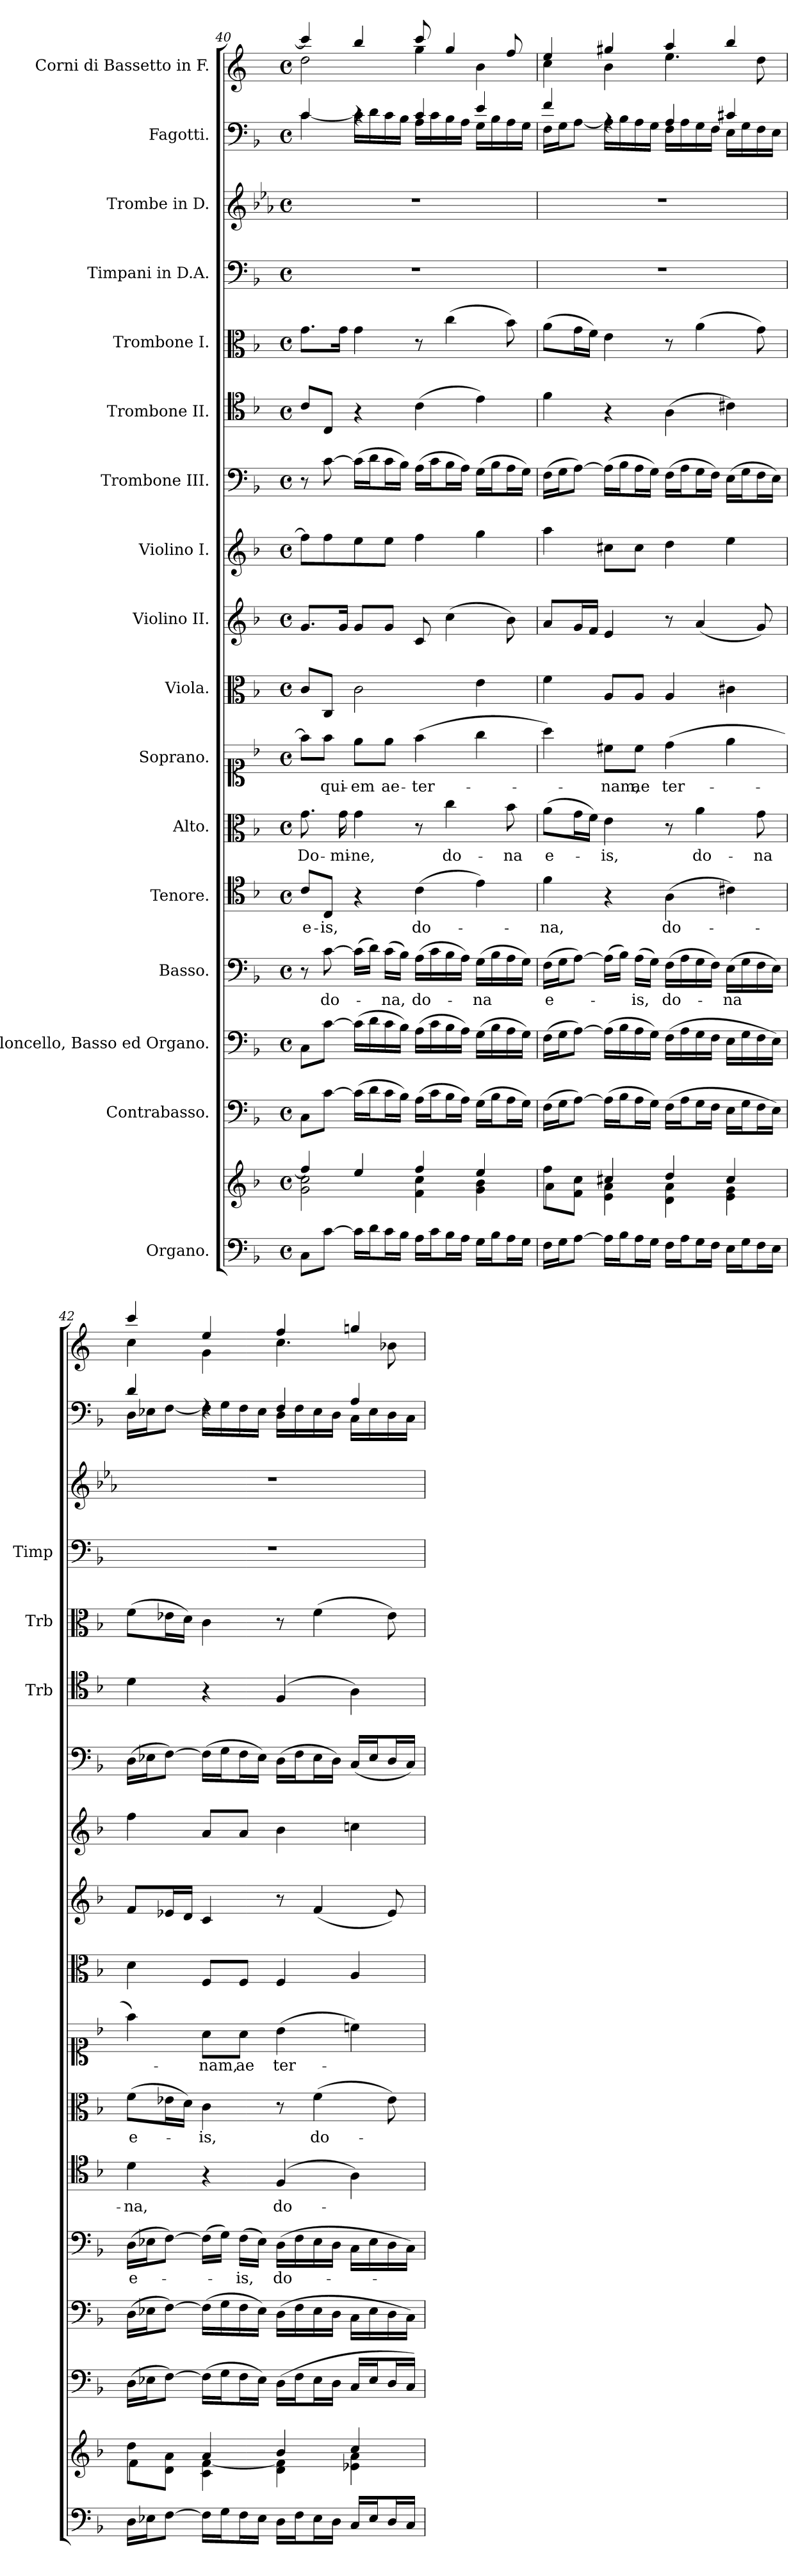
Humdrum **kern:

**kern	**kern	**kern	**kern	**kern	**text	**kern	**text	**kern	**text	**kern	**text	**kern	**kern	**kern	**kern	**kern	**kern	**kern	**kern	**kern	**kern
*part17	*part17	*part16	*part15	*part14	*part14	*part13	*part13	*part12	*part12	*part11	*part11	*part10	*part9	*part8	*part7	*part6	*part5	*part4	*part3	*part2	*part1
*staff18	*staff17	*staff16	*staff15	*staff14	*staff14	*staff13	*staff13	*staff12	*staff12	*staff11	*staff11	*staff10	*staff9	*staff8	*staff7	*staff6	*staff5	*staff4	*staff3	*staff2	*staff1
*I"Organo.	*	*I"Contrabasso.	*I"Violoncello, Basso ed Organo.	*I"Basso.	*	*I"Tenore.	*	*I"Alto.	*	*I"Soprano.	*	*I"Viola.	*I"Violino II.	*I"Violino I.	*I"Trombone III.	*I"Trombone II.	*I"Trombone I.	*I"Timpani in D.A.	*I"Trombe in D.	*I"Fagotti.	*I"Corni di Bassetto in F.
*	*	*	*	*	*	*	*	*	*	*	*	*	*	*	*	*I'Trb	*I'Trb	*I'Timp	*	*	*
*clefF4	*clefG2	*clefF4	*clefF4	*clefF4	*	*clefC4	*	*clefC3	*	*clefC1	*	*clefC3	*clefG2	*clefG2	*clefF4	*clefC4	*clefC3	*clefF4	*clefG2	*clefF4	*clefG2
*	*	*ITrd7c12	*	*	*	*	*	*	*	*	*	*	*	*	*	*	*	*	*ITrd-1c-2	*	*ITrd4c7
*k[b-]	*k[b-]	*k[b-]	*k[b-]	*k[b-]	*	*k[b-]	*	*k[b-]	*	*k[b-]	*	*k[b-]	*k[b-]	*k[b-]	*k[b-]	*k[b-]	*k[b-]	*k[b-]	*k[b-]	*k[b-]	*k[b-]
*M4/4	*M4/4	*M4/4	*M4/4	*M4/4	*	*M4/4	*	*M4/4	*	*M4/4	*	*M4/4	*M4/4	*M4/4	*M4/4	*M4/4	*M4/4	*M4/4	*M4/4	*M4/4	*M4/4
*met(c)	*met(c)	*met(c)	*met(c)	*met(c)	*	*met(c)	*	*met(c)	*	*met(c)	*	*met(c)	*met(c)	*met(c)	*met(c)	*met(c)	*met(c)	*met(c)	*met(c)	*met(c)	*met(c)
=40	=40	=40	=40	=40	=40	=40	=40	=40	=40	=40	=40	=40	=40	=40	=40	=40	=40	=40	=40	=40	=40
*	*^	*	*	*	*	*	*	*	*	*	*	*	*	*	*	*	*	*	*	*	*
!	!	!	!	!	!	!	!	!LO:LY:b	!	!LO:LY:b	!	!	!	!	!	!	!	!	!	!	!	!
*	*	*	*	*	*	*	*	*	*	*	*	*	*	*	*	*	*	*	*	*	*^	*^
8C\L	4ff/]	2g\ 2cc\	8CC\L	8C\L	8r	.	8c/L	e-	8.g\	Do-	8ff\L]	.	8c/L	8.g/L	8ff\L]	8r	8c/L	8.g\L	1r	1r	4c/	[4c\	4ff/]	2g\
!	!	!	!	!	!	!LO:LY:b	!	!LO:LY:b	!	!	!	!LO:LY:b	!	!	!	!	!	!	!	!	!	!	!	!
[8c\J	.	.	[8C\J	[8c\J	[8c\	do-	8C/J	-is,	.	.	8ff\J	-qui-	8C/J	.	8ff\	[8c\	8C/J	.	.	.	.	.	.	.
!	!	!	!	!	!	!	!	!	!	!LO:LY:b	!	!	!	!	!	!	!	!	!	!	!	!	!	!
.	.	.	.	.	.	.	.	.	16g\	-mi-	.	.	.	16g/Jk	.	.	.	16g\Jk	.	.	.	.	.	.
!	!	!	!	!	!	!	!	!	!	!LO:LY:b	!	!LO:LY:b	!	!	!	!	!	!	!	!	!	!	!	!
16c\LL]	4ee/	.	(>16C\LL]	(>16c\LL]	(>16c\LL]	.	4r	.	4g\	-ne,	8ee\L	-em	2c\	8g/L	8ee\	(>16c\LL]	4r	4g\	.	.	4rc	16c\LL]	4ee/	.
16d\J	.	.	16D\J	16d\	16d\JJ)	.	.	.	.	.	.	.	.	.	.	16d\J	.	.	.	.	.	16d\	.	.
!	!	!	!	!	!	!LO:LY:b	!	!	!	!	!	!LO:LY:b	!	!	!	!	!	!	!	!	!	!	!	!
16c\L	.	.	16C\L	16c\	(>16c\LL	-na,	.	.	.	.	8ee\J	ae-	.	8g/J	8ee\J	16c\L	.	.	.	.	.	16c\	.	.
16B-\JJ	.	.	16BB-\JJ)	16B-\JJ)	16B-\JJ)	.	.	.	.	.	.	.	.	.	.	16B-\JJ)	.	.	.	.	.	16B-\JJ	.	.
!	!	!	!	!	!	!LO:LY:b	!	!LO:LY:b	!	!	!	!LO:LY:b	!	!	!	!	!	!	!	!	!	!	!	!
16A\LL	4ff/	4f\ 4cc\	(>16AA\LL	(>16A\LL	(>16A\LL	do-	(>4c\	do-	8r	.	(>4ff\	-ter-	.	8c/	4ff\	(>16A\LL	(>4c\	8r	.	.	4c/	16A\LL	8ff/	4cc\
16c\J	.	.	16C\J	16c\	16c\	.	.	.	.	.	.	.	.	.	.	16c\J	.	.	.	.	.	16c\	.	.
!	!	!	!	!	!	!	!	!	!	!LO:LY:b	!	!	!	!	!	!	!	!	!	!	!	!	!	!
16B-\L	.	.	16BB-\L	16B-\	16B-\	.	.	.	4cc\	do-	.	.	.	(>4cc\	.	16B-\L	.	(>4cc\	.	.	.	16B-\	4cc/	.
16A\JJ	.	.	16AA\JJ)	16A\JJ)	16A\JJ)	.	.	.	.	.	.	.	.	.	.	16A\JJ)	.	.	.	.	.	16A\JJ	.	.
!	!	!	!	!	!	!LO:LY:b	!	!	!	!	!	!	!	!	!	!	!	!	!	!	!	!	!	!
16G\LL	4ee/	4g\ 4b-\	(>16GG\LL	(>16G\LL	(>16G\LL	-na	4e\)	.	.	.	4gg\	.	4e\	.	4gg\	(>16G\LL	4e\)	.	.	.	4e/	16G\LL	.	4e\
16B-\J	.	.	16BB-\J	16B-\	16B-\	.	.	.	.	.	.	.	.	.	.	16B-\J	.	.	.	.	.	16B-\	.	.
!	!	!	!	!	!	!	!	!	!	!LO:LY:b	!	!	!	!	!	!	!	!	!	!	!	!	!	!
16A\L	.	.	16AA\L	16A\	16A\	.	.	.	8b-\	-na	.	.	.	8b-\)	.	16A\L	.	8b-\)	.	.	.	16A\	8b-/	.
16G\JJ	.	.	16GG\JJ)	16G\JJ)	16G\JJ)	.	.	.	.	.	.	.	.	.	.	16G\JJ)	.	.	.	.	.	16G\JJ	.	.
=41	=41	=41	=41	=41	=41	=41	=41	=41	=41	=41	=41	=41	=41	=41	=41	=41	=41	=41	=41	=41	=41	=41	=41	=41
!	!	!	!	!	!	!LO:LY:b	!	!LO:LY:b	!	!LO:LY:b	!	!	!	!	!	!	!	!	!	!	!	!	!	!
16F\LL	8ff\L	4a\	(>16FF\LL	(>16F\LL	(>16F\LL	e-	4f\	-na,	(>8a\L	e-	4aa\)	.	4f\	8a/L	4aa\	(>16F\LL	4f\	(>8a\L	1r	1r	4f/	16F\LL	4a/	4f\
16G\J	.	.	16GG\J	16G\J	16G\J	.	.	.	.	.	.	.	.	.	.	16G\J	.	.	.	.	.	16G\J	.	.
[8A\J	8f\ 8cc\J	.	[8AA\J)	[8A\J)	[8A\J)	.	.	.	16g\L	.	.	.	.	16g/L	.	[8A\J)	.	16g\L	.	.	.	[8A\J	.	.
.	.	.	.	.	.	.	.	.	16f\JJ)	.	.	.	.	16f/JJ	.	.	.	16f\JJ)	.	.	.	.	.	.
!	!	!	!	!	!	!	!	!	!	!LO:LY:b	!	!LO:LY:b	!	!	!	!	!	!	!	!	!	!	!	!
16A\LL]	4cc#X/	4e\ 4a\	(>16AA\LL]	(>16A\LL]	(>16A\LL]	.	4r	.	4e\	-is,	8cc#X\L	-nam,	8A/L	4e/	8cc#X\L	(>16A\LL]	4r	4e\	.	.	4rA	16A\LL]	4cc#X/	4e\
16B-\J	.	.	16BB-\J	16B-\	16B-\JJ)	.	.	.	.	.	.	.	.	.	.	16B-\J	.	.	.	.	.	16B-\	.	.
!	!	!	!	!	!	!LO:LY:b	!	!	!	!	!	!LO:LY:b	!	!	!	!	!	!	!	!	!	!	!	!
16A\L	.	.	16AA\L	16A\	(>16A\LL	-is,	.	.	.	.	8cc#\J	ae	8A/J	.	8cc#\J	16A\L	.	.	.	.	.	16A\	.	.
16G\JJ	.	.	16GG\JJ)	16G\JJ)	16G\JJ)	.	.	.	.	.	.	.	.	.	.	16G\JJ)	.	.	.	.	.	16G\JJ	.	.
!	!	!	!	!	!	!LO:LY:b	!	!LO:LY:b	!	!	!	!LO:LY:b	!	!	!	!	!	!	!	!	!	!	!	!
16F\LL	4dd/	4d\ 4a\	(>16FF\LL	(>16F\LL	(>16F\LL	do-	(>4A\	do-	8r	.	(>4dd\	-ter-	4A/	8r	4dd\	(>16F\LL	(>4A\	8r	.	.	4A/	16F\LL	4dd/	4.a\
16A\J	.	.	16AA\J	16A\	16A\	.	.	.	.	.	.	.	.	.	.	16A\J	.	.	.	.	.	16A\	.	.
!	!	!	!	!	!	!	!	!	!	!LO:LY:b	!	!	!	!	!	!	!	!	!	!	!	!	!	!
16G\L	.	.	16GG\L	16G\	16G\	.	.	.	4a\	do-	.	.	.	(<4a/	.	16G\L	.	(>4a\	.	.	.	16G\	.	.
16F\JJ	.	.	16FF\JJ	16F\JJ	16F\JJ)	.	.	.	.	.	.	.	.	.	.	16F\JJ)	.	.	.	.	.	16F\JJ	.	.
!	!	!	!	!	!	!LO:LY:b	!	!	!	!	!	!	!	!	!	!	!	!	!	!	!	!	!	!
16E\LL	4cc#/	4e\ 4g\	16EE\LL	16E\LL	(>16E\LL	-na	4c#X\)	.	.	.	4ee\	.	4c#X\	.	4ee\	(>16E\LL	4c#X\)	.	.	.	4c#X/	16E\LL	4ee/	.
16G\J	.	.	16GG\J	16G\	16G\	.	.	.	.	.	.	.	.	.	.	16G\J	.	.	.	.	.	16G\	.	.
!	!	!	!	!	!	!	!	!	!	!LO:LY:b	!	!	!	!	!	!	!	!	!	!	!	!	!	!
16F\L	.	.	16FF\L	16F\	16F\	.	.	.	8g\	-na	.	.	.	8g/)	.	16F\L	.	8g\)	.	.	.	16F\	.	8g\
16E\JJ	.	.	16EE\JJ)	16E\JJ)	16E\JJ)	.	.	.	.	.	.	.	.	.	.	16E\JJ)	.	.	.	.	.	16E\JJ	.	.
!!LO:PB:g=z	!!
=42	=42	=42	=42	=42	=42	=42	=42	=42	=42	=42	=42	=42	=42	=42	=42	=42	=42	=42	=42	=42	=42	=42	=42	=42
!	!	!	!	!	!	!LO:LY:b	!	!LO:LY:b	!	!LO:LY:b	!	!	!	!	!	!	!	!	!	!	!	!	!	!
16D\LL	8dd\L	4f\	(>16DD\LL	(>16D\LL	(>16D\LL	e-	4d\	-na,	(>8f\L	e-	4ff\)	.	4d\	8f/L	4ff\	(>16D\LL	4d\	(>8f\L	1r	1r	4d/	16D\LL	4ff/	4f\
16E-X\J	.	.	16EE-X\J	16E-X\J	16E-X\J	.	.	.	.	.	.	.	.	.	.	16E-X\J	.	.	.	.	.	16E-X\J	.	.
[8F\J	8d\ 8a\J	.	[8FF\J)	[8F\J)	[8F\J)	.	.	.	16e-X\L	.	.	.	.	16e-X/L	.	[8F\J)	.	16e-X\L	.	.	.	[8F\J	.	.
.	.	.	.	.	.	.	.	.	16d\JJ)	.	.	.	.	16d/JJ	.	.	.	16d\JJ)	.	.	.	.	.	.
!	!	!	!	!	!	!	!	!	!	!LO:LY:b	!	!LO:LY:b	!	!	!	!	!	!	!	!	!	!	!	!
16F\LL]	4a/	4c\ [4f\	(>16FF\LL]	(>16F\LL]	(>16F\LL]	.	4r	.	4c\	-is,	8a\L	-nam,	8F/L	4c/	8a/L	(>16F\LL]	4r	4c\	.	.	4rF	16F\LL]	4a/	4c\
16G\J	.	.	16GG\J	16G\	16G\JJ)	.	.	.	.	.	.	.	.	.	.	16G\J	.	.	.	.	.	16G\	.	.
!	!	!	!	!	!	!LO:LY:b	!	!	!	!	!	!LO:LY:b	!	!	!	!	!	!	!	!	!	!	!	!
16F\L	.	.	16FF\L	16F\	(>16F\LL	-is,	.	.	.	.	8a\J	ae	8F/J	.	8a/J	16F\L	.	.	.	.	.	16F\	.	.
16E-\JJ	.	.	16EE-\JJ)	16E-\JJ)	16E-\JJ)	.	.	.	.	.	.	.	.	.	.	16E-\JJ)	.	.	.	.	.	16E-\JJ	.	.
!	!	!	!	!	!	!LO:LY:b	!	!LO:LY:b	!	!	!	!LO:LY:b	!	!	!	!	!	!	!	!	!	!	!	!
16D\LL	4b-/	4d\ 4f\]	(>16DD\LL	(>16D\LL	(>16D\LL	do-	(>4F/	do-	8r	.	(>4b-\	-ter-	4F/	8r	4b-\	(>16D\LL	(>4F/	8r	.	.	4F/	16D\LL	4b-/	4.f\
16F\J	.	.	16FF\J	16F\	16F\	.	.	.	.	.	.	.	.	.	.	16F\J	.	.	.	.	.	16F\	.	.
!	!	!	!	!	!	!	!	!	!	!LO:LY:b	!	!	!	!	!	!	!	!	!	!	!	!	!	!
16E-\L	.	.	16EE-\L	16E-\	16E-\	.	.	.	(>4f\	do-	.	.	.	(<4f/	.	16E-\L	.	(>4f\	.	.	.	16E-\	.	.
16D\JJ	.	.	16DD\JJ	16D\JJ	16D\JJ	.	.	.	.	.	.	.	.	.	.	16D\JJ)	.	.	.	.	.	16D\JJ	.	.
16C/LL	4cc/	4e-X\ 4a\	16CC/LL	16C\LL	16C\LL	.	4A\)	.	.	.	4ccn\)	.	4A/	.	4ccn\	(>16C/LL	4A\)	.	.	.	4A/	16C\LL	4ccn/	.
16E-/J	.	.	16EE-/J	16E-\	16E-\	.	.	.	.	.	.	.	.	.	.	16E-/J	.	.	.	.	.	16E-\	.	.
16D/L	.	.	16DD/L	16D\	16D\	.	.	.	8e-\)	.	.	.	.	8e-/)	.	16D/L	.	8e-\)	.	.	.	16D\	.	8e-X\
16C/JJ	.	.	16CC/JJ)	16C\JJ)	16C\JJ)	.	.	.	.	.	.	.	.	.	.	16C/JJ)	.	.	.	.	.	16C\JJ	.	.
*	*	*	*	*	*	*	*	*	*	*	*	*	*	*	*	*	*	*	*	*	*v	*v	*	*
*	*v	*v	*	*	*	*	*	*	*	*	*	*	*	*	*	*	*	*	*	*	*	*v	*v
=	=	=	=	=	=	=	=	=	=	=	=	=	=	=	=	=	=	=	=	=	=
*-	*-	*-	*-	*-	*-	*-	*-	*-	*-	*-	*-	*-	*-	*-	*-	*-	*-	*-	*-	*-	*-
